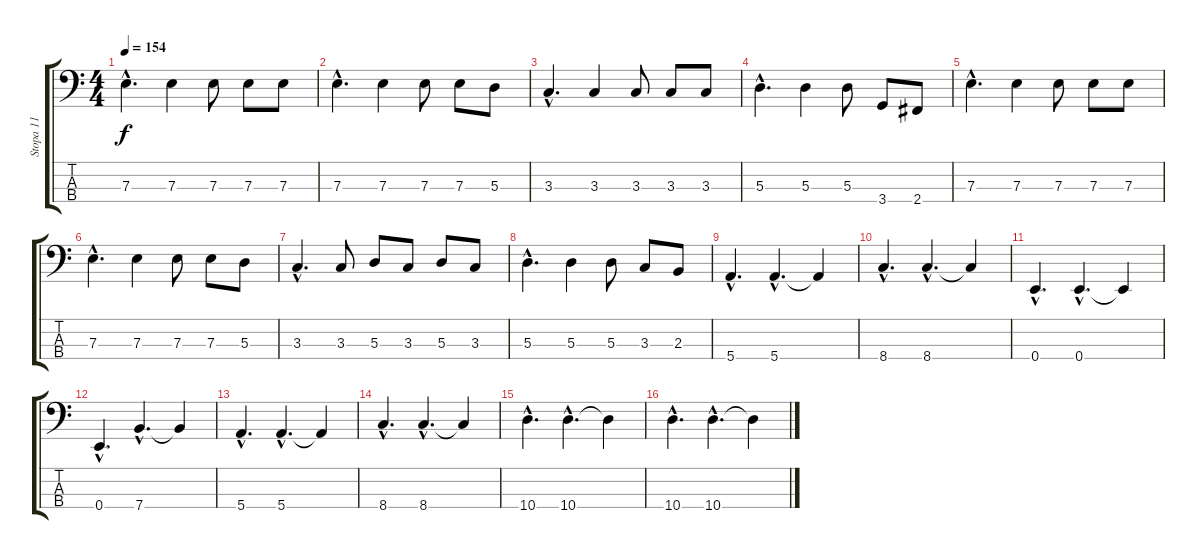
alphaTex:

\track ("Stopa 11" "Stopa 11") {instrument electricbassfinger}
\staff {score tabs}
\tuning (G2 D2 A1 E1) {hide}
\ts (4 4)
\tempo 154
\clef f4
\ks c
7.3{hac}.4{d dy f} 7.3.4 7.3.8 7.3.8 7.3.8 |
7.3{hac}.4{d} 7.3.4 7.3.8 7.3.8 5.3.8 |
3.3{hac}.4{d} 3.3.4 3.3.8 3.3.8 3.3.8 |
5.3{hac}.4{d} 5.3.4 5.3.8 3.4.8 2.4.8 |
7.3{hac}.4{d} 7.3.4 7.3.8 7.3.8 7.3.8 |
7.3{hac}.4{d} 7.3.4 7.3.8 7.3.8 5.3.8 |
3.3{hac}.4{d} 3.3.8 5.3.8 3.3.8 5.3.8 3.3.8 |
5.3{hac}.4{d} 5.3.4 5.3.8 3.3.8 2.3.8 |
5.4{hac}.4{d} 5.4{hac}.4{d} 5.4{t}.4 |
8.4{hac}.4{d} 8.4{hac}.4{d} 8.4{t}.4 |
0.4{hac}.4{d} 0.4{hac}.4{d} 0.4{t}.4 |
0.4{hac}.4{d} 7.4{hac}.4{d} 7.4{t}.4 |
5.4{hac}.4{d} 5.4{hac}.4{d} 5.4{t}.4 |
8.4{hac}.4{d} 8.4{hac}.4{d} 8.4{t}.4 |
10.4{hac}.4{d} 10.4{hac}.4{d} 10.4{t}.4 |
10.4{hac}.4{d} 10.4{hac}.4{d} 10.4{t}.4
